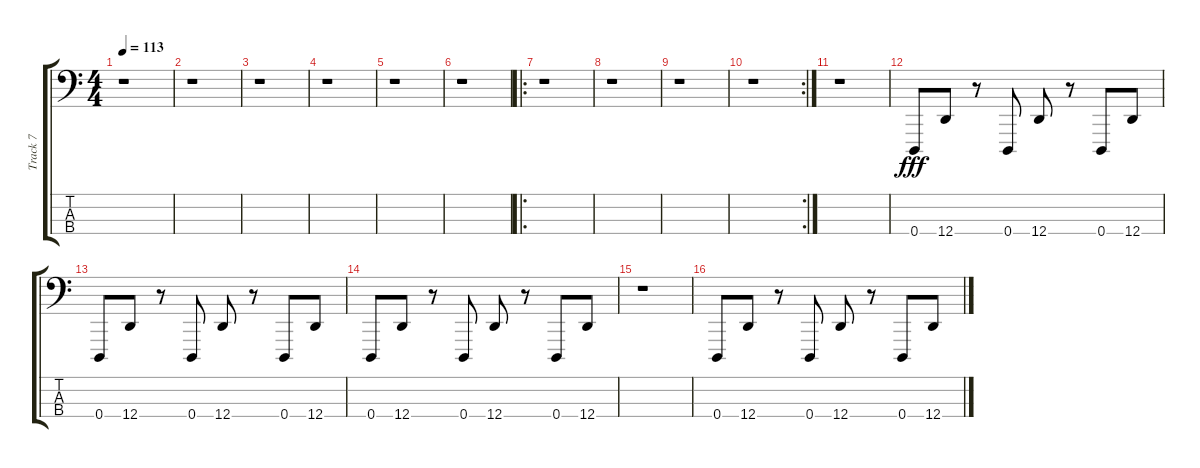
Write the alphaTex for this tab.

\track ("Track 7" "Track 7") {instrument lead8bassandlead}
\staff {score tabs}
\tuning (G2 D2 A1 D1) {hide}
\ts (4 4)
\tempo 113
\clef f4
\ks c
r.1{dy fff} |
r.1 |
r.1 |
r.1 |
r.1 |
r.1 |
\ro
r.1 |
r.1 |
r.1 |
\rc 2
r.1 |
r.1 |
0.4.8 12.4.8 r.8 0.4.8 12.4.8 r.8 0.4.8 12.4.8 |
0.4.8 12.4.8 r.8 0.4.8 12.4.8 r.8 0.4.8 12.4.8 |
0.4.8 12.4.8 r.8 0.4.8 12.4.8 r.8 0.4.8 12.4.8 |
r.1 |
0.4.8 12.4.8 r.8 0.4.8 12.4.8 r.8 0.4.8 12.4.8
